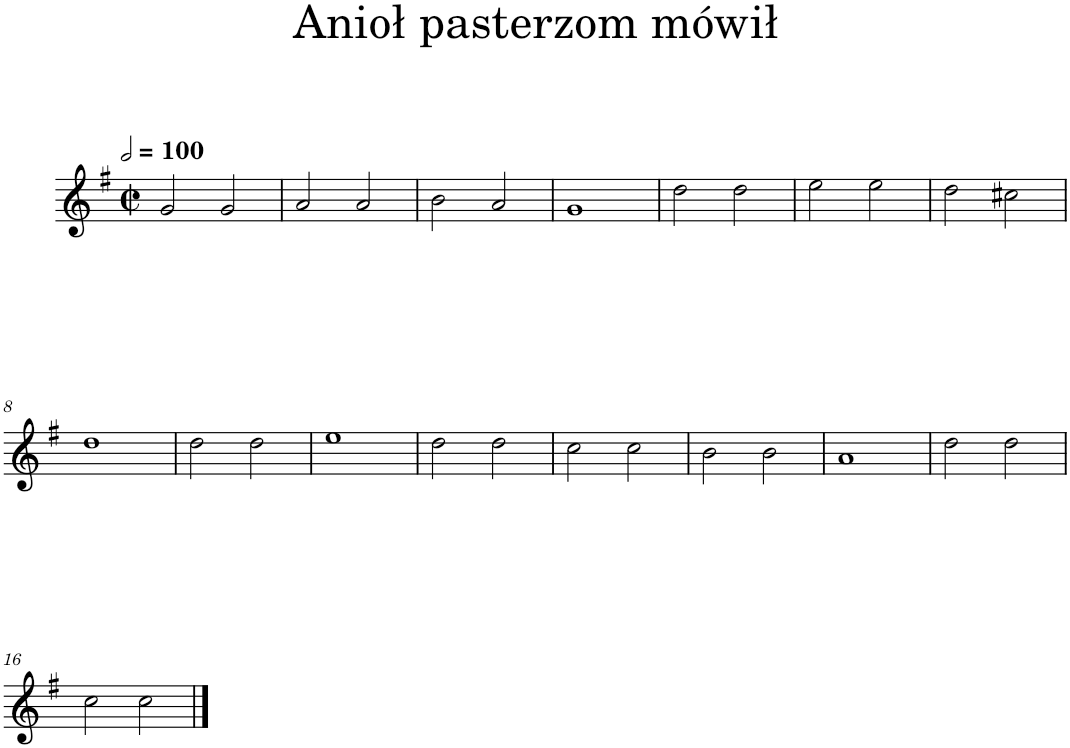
**kern
*part1
*staff1
*I"Piano
*I'Pno.
*clefG2
*k[f#]
*M2/2
*met(c|)
*MM200
=1
2g/
2g/
=2
2a/
2a/
=3
2b\
2a/
=4
1g
=5
2dd\
2dd\
=6
2ee\
2ee\
=7
2dd\
2cc#X\
!!LO:LB:g=z
=8
1dd
=9
2dd\
2dd\
=10
1ee
=11
2dd\
2dd\
=12
2cc\
2cc\
=13
2b\
2b\
=14
1a
=15
2dd\
2dd\
!!LO:LB:g=z
=16
2cc\
2cc\
==
*-
